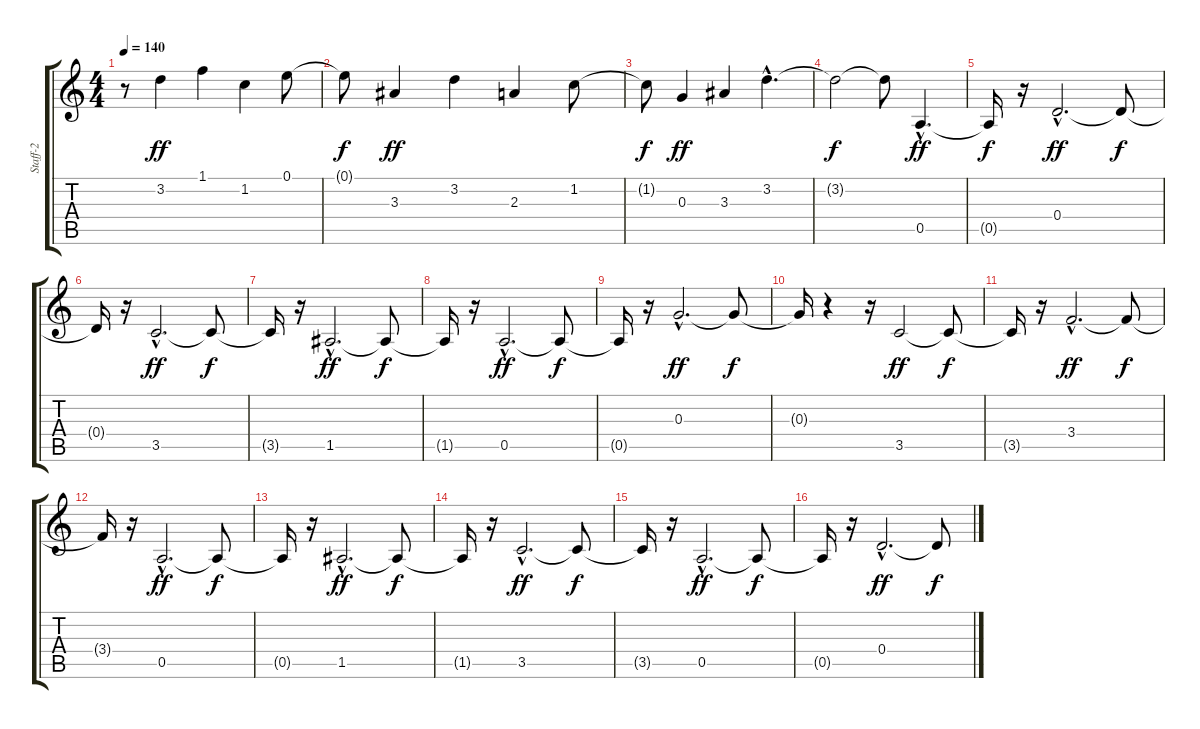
\track ("Staff-2" "Staff-2") {instrument acousticguitarsteel}
\staff {score tabs}
\tuning (E4 B3 G3 D3 A2 E2) {hide}
\ts (4 4)
\tempo 140
\clef g2
\ks c
r.8{dy ff instrument acousticguitarsteel} 3.2.4{volume 14} 1.1.4 1.2.4 0.1.8 |
0.1{t}.8{dy f} 3.3.4{dy ff} 3.2.4 2.3.4 1.2.8 |
1.2{t}.8{dy f} 0.3.4{dy ff} 3.3.4 3.2{hac}.4{d} |
3.2{t}.2{dy f} 3.2{t}.8 0.5{hac}.4{d dy ff} |
0.5{t}.16{dy f} r.16 0.4{hac}.2{d dy ff} 0.4{t}.8{dy f} |
0.4{t}.16 r.16 3.5{hac}.2{d dy ff} 3.5{t}.8{dy f} |
3.5{t}.16 r.16 1.5{hac}.2{d dy ff} 1.5{t}.8{dy f} |
1.5{t}.16 r.16 0.5{hac}.2{d dy ff} 0.5{t}.8{dy f} |
0.5{t}.16 r.16 0.3{hac}.2{d dy ff} 0.3{t}.8{dy f} |
0.3{t}.16 r.4 r.16 3.5.2{dy ff} 3.5{t}.8{dy f} |
3.5{t}.16 r.16 3.4{hac}.2{d dy ff} 3.4{t}.8{dy f} |
3.4{t}.16 r.16 0.5{hac}.2{d dy ff} 0.5{t}.8{dy f} |
0.5{t}.16 r.16 1.5{hac}.2{d dy ff} 1.5{t}.8{dy f} |
1.5{t}.16 r.16 3.5{hac}.2{d dy ff} 3.5{t}.8{dy f} |
3.5{t}.16 r.16 0.5{hac}.2{d dy ff} 0.5{t}.8{dy f} |
0.5{t}.16 r.16 0.4{hac}.2{d dy ff} 0.4{t}.8{dy f}
